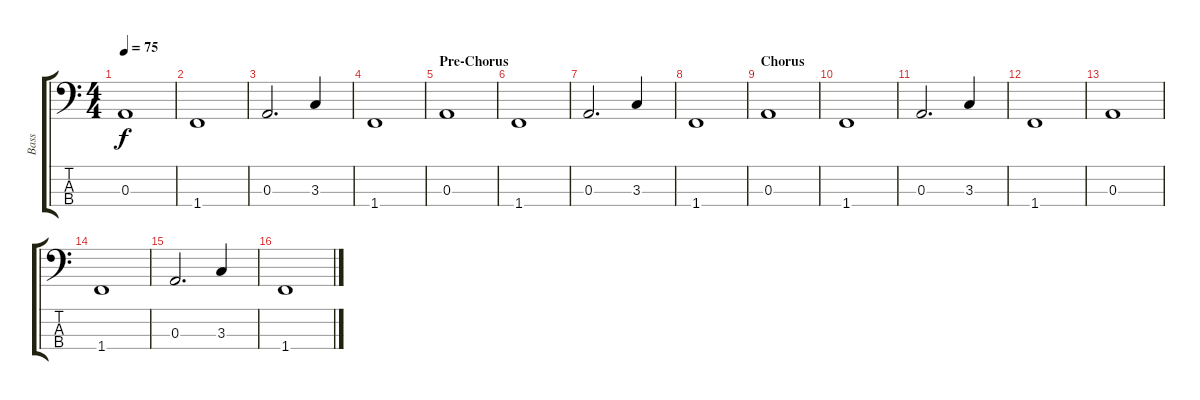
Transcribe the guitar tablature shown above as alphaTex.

\track ("Bass" "Bass") {instrument electricbassfinger}
\staff {score tabs}
\tuning (G2 D2 A1 E1) {hide}
\ts (4 4)
\tempo 75
\clef f4
\ks c
0.3.1{dy f} |
1.4.1 |
0.3.2{d} 3.3.4 |
1.4.1 |
\section ("" "Pre-Chorus")
0.3.1 |
1.4.1 |
0.3.2{d} 3.3.4 |
1.4.1 |
\section ("" "Chorus")
0.3.1 |
1.4.1 |
0.3.2{d} 3.3.4 |
1.4.1 |
0.3.1 |
1.4.1 |
0.3.2{d} 3.3.4 |
1.4.1
